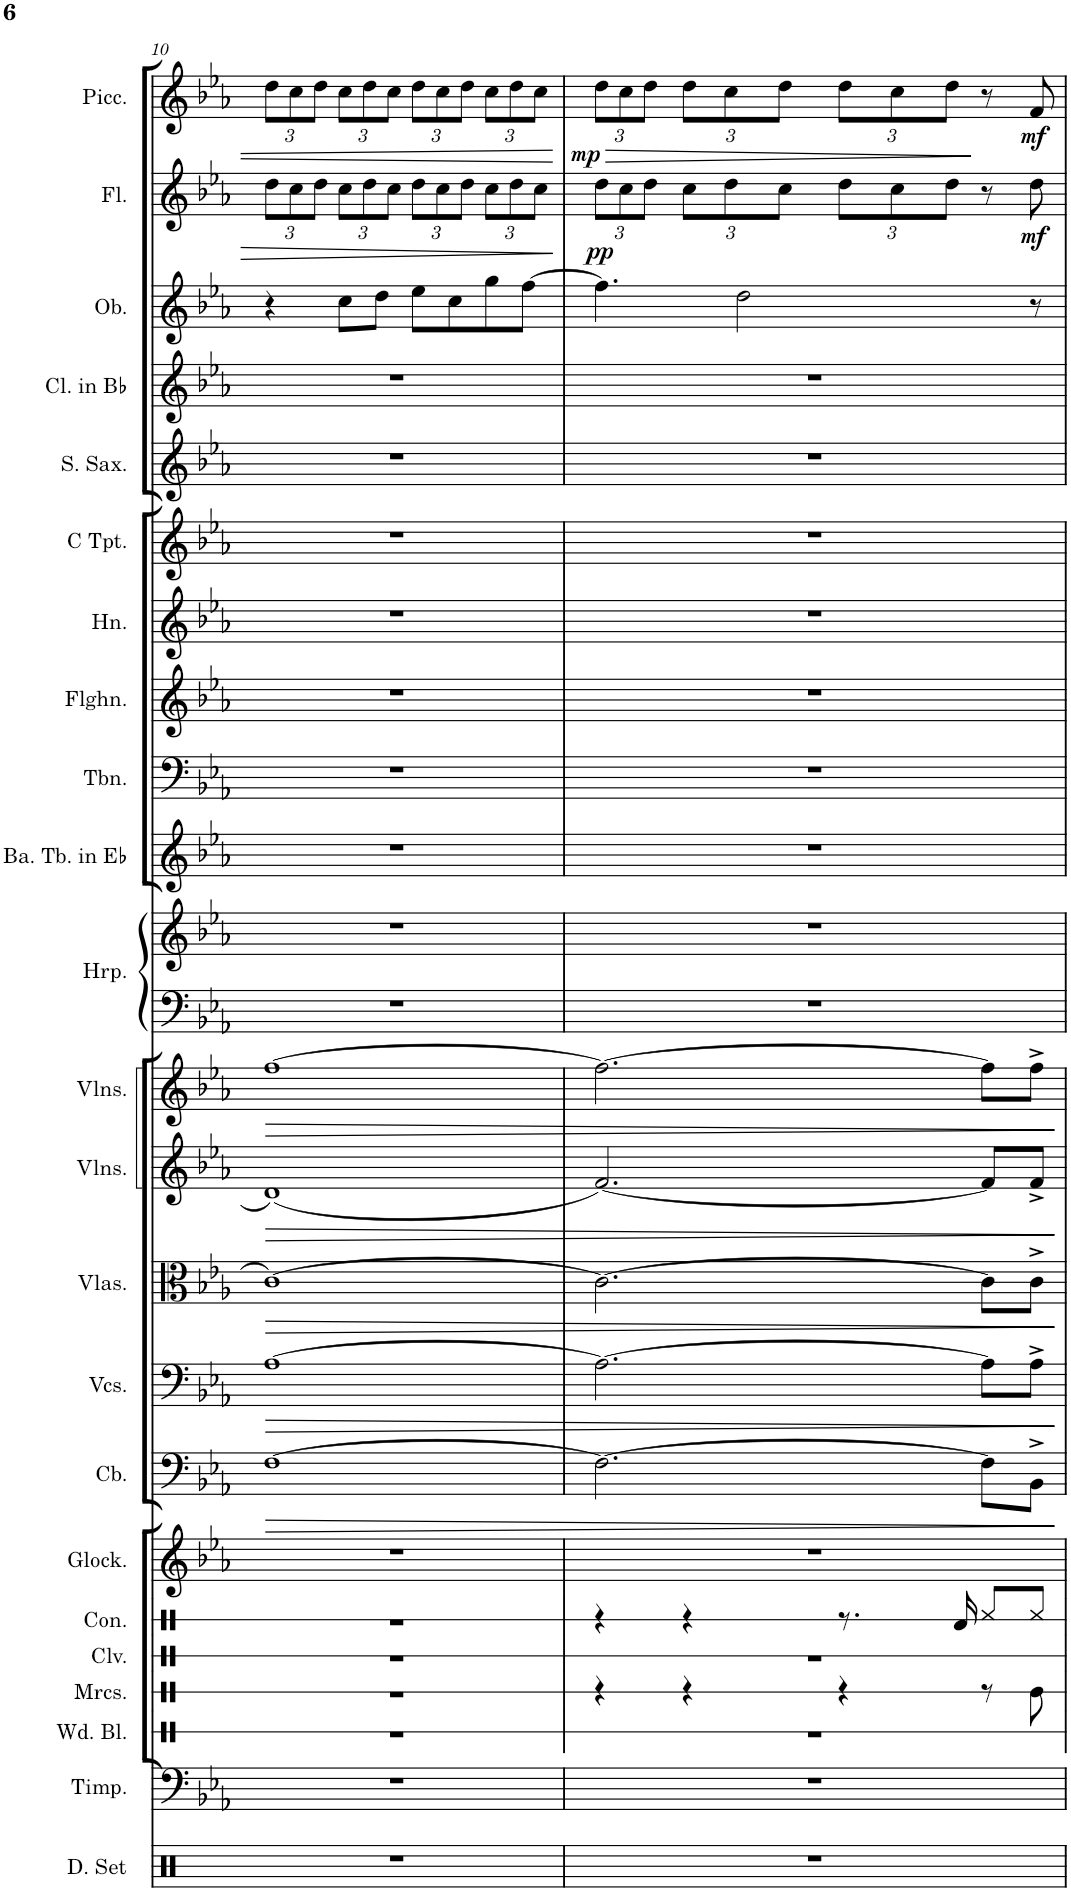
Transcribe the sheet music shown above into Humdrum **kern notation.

**kern	**kern	**kern	**kern	**kern	**dynam	**kern	**dynam	**kern	**dynam	**kern	**dynam	**kern	**dynam	**kern	**kern	**kern	**kern	**kern	**kern	**kern	**kern	**kern	**kern	**kern	**dynam	**kern	**dynam
*part20	*part19	*part18	*part17	*part16	*part16	*part15	*part15	*part14	*part14	*part13	*part13	*part12	*part12	*part11	*part11	*part10	*part9	*part8	*part7	*part6	*part5	*part4	*part3	*part2	*part2	*part1	*part1
*staff21	*staff20	*staff19	*staff18	*staff17	*staff17	*staff16	*staff16	*staff15	*staff15	*staff14	*staff14	*staff13	*staff13	*staff12	*staff11	*staff10	*staff9	*staff8	*staff7	*staff6	*staff5	*staff4	*staff3	*staff2	*staff2	*staff1	*staff1
*I"Drumset	*I"Timpani	*I"Congas	*I"Glockenspiel	*I"Contrabass	*	*I"Violoncellos	*	*I"Violas	*	*I"Violins	*	*I"Violins	*	*I"Harp	*	*I"Bass Tuba in Eb	*I"Trombone	*I"Flugelhorn	*I"Horn	*I"C Trumpet	*I"Soprano Saxophone	*I"Clarinet in Bb	*I"Oboe	*I"Flute	*	*I"Piccolo	*
*I'D. Set	*I'Timp.	*I'Con.	*I'Glock.	*I'Cb.	*	*I'Vcs.	*	*I'Vlas.	*	*I'Vlns.	*	*I'Vlns.	*	*I'Hrp.	*	*I'Ba. Tb. in Eb	*I'Tbn.	*I'Flghn.	*I'Hn.	*I'C Tpt.	*I'S. Sax.	*I'Cl. in Bb	*I'Ob.	*I'Fl.	*	*I'Picc.	*
!!LO:PB:g=z
*clefX	*clefF4	*clefX	*clefG2	*clefF4	*	*clefF4	*	*clefC3	*	*clefG2	*	*clefG2	*	*clefF4	*clefG2	*clefG2	*clefF4	*clefG2	*clefG2	*clefG2	*clefG2	*clefG2	*clefG2	*clefG2	*	*clefG2	*
*	*	*	*Trd-14c-24	*Trd7c12	*	*	*	*	*	*	*	*	*	*	*	*Trd12c21	*	*Trd1c2	*Trd4c7	*	*Trd1c2	*Trd1c2	*	*	*	*Trd-7c-12	*
*k[]	*k[b-e-a-]	*k[]	*k[b-e-a-]	*k[b-e-a-]	*	*k[b-e-a-]	*	*k[b-e-a-]	*	*k[b-e-a-]	*	*k[b-e-a-]	*	*k[b-e-a-]	*k[b-e-a-]	*k[b-e-a-]	*k[b-e-a-]	*k[b-e-a-]	*k[b-e-a-]	*k[b-e-a-]	*k[b-e-a-]	*k[b-e-a-]	*k[b-e-a-]	*k[b-e-a-]	*	*k[b-e-a-]	*
*M4/4	*M4/4	*M4/4	*M4/4	*M4/4	*	*M4/4	*	*M4/4	*	*M4/4	*	*M4/4	*	*M4/4	*M4/4	*M4/4	*M4/4	*M4/4	*M4/4	*M4/4	*M4/4	*M4/4	*M4/4	*M4/4	*	*M4/4	*
=10	=10	=10	=10	=10	=10	=10	=10	=10	=10	=10	=10	=10	=10	=10	=10	=10	=10	=10	=10	=10	=10	=10	=10	=10	=10	=10	=10
!	!	!	!	!	!LO:HP:b	!	!LO:HP:b	!	!LO:HP:b	!	!LO:HP:b	!	!LO:HP:b	!	!	!	!	!	!	!	!	!	!	!	!	!	!
*	*	*	*	*	*	*	*	*	*	*	*	*	*	*	*	*	*	*	*	*	*	*	*	*Xbrackettup	*	*Xbrackettup	*
1r	1r	1r	1r	[1F	>	[1A-	>	[1c	>	(1d	>	[1ff	>	1r	1r	1r	1r	1r	1r	1r	1r	1r	4r	12dd\L	.	12dd\L	.
.	.	.	.	.	.	.	.	.	.	.	.	.	.	.	.	.	.	.	.	.	.	.	.	12cc\	.	12cc\	.
.	.	.	.	.	.	.	.	.	.	.	.	.	.	.	.	.	.	.	.	.	.	.	.	12dd\J	.	12dd\J	.
.	.	.	.	.	.	.	.	.	.	.	.	.	.	.	.	.	.	.	.	.	.	.	8cc\L	12cc\L	.	12cc\L	.
.	.	.	.	.	.	.	.	.	.	.	.	.	.	.	.	.	.	.	.	.	.	.	.	12dd\	.	12dd\	.
.	.	.	.	.	.	.	.	.	.	.	.	.	.	.	.	.	.	.	.	.	.	.	8dd\J	.	.	.	.
.	.	.	.	.	.	.	.	.	.	.	.	.	.	.	.	.	.	.	.	.	.	.	.	12cc\J	.	12cc\J	.
.	.	.	.	.	.	.	.	.	.	.	.	.	.	.	.	.	.	.	.	.	.	.	8ee-\L	12dd\L	.	12dd\L	.
.	.	.	.	.	.	.	.	.	.	.	.	.	.	.	.	.	.	.	.	.	.	.	.	12cc\	.	12cc\	.
.	.	.	.	.	.	.	.	.	.	.	.	.	.	.	.	.	.	.	.	.	.	.	8cc\	.	.	.	.
.	.	.	.	.	.	.	.	.	.	.	.	.	.	.	.	.	.	.	.	.	.	.	.	12dd\J	.	12dd\J	.
.	.	.	.	.	.	.	.	.	.	.	.	.	.	.	.	.	.	.	.	.	.	.	8gg\	12cc\L	.	12cc\L	.
.	.	.	.	.	.	.	.	.	.	.	.	.	.	.	.	.	.	.	.	.	.	.	.	12dd\	.	12dd\	.
.	.	.	.	.	.	.	.	.	.	.	.	.	.	.	.	.	.	.	.	.	.	.	[8ff\J	.	.	.	.
.	.	.	.	.	.	.	.	.	.	.	.	.	.	.	.	.	.	.	.	.	.	.	.	12cc\J	.	12cc\J	.
=11	=11	=11	=11	=11	=11	=11	=11	=11	=11	=11	=11	=11	=11	=11	=11	=11	=11	=11	=11	=11	=11	=11	=11	=11	=11	=11	=11
!	!	!	!	!	!	!	!	!	!	!	!	!	!	!	!	!	!	!	!	!	!	!	!	!	!LO:DY:b	!	!LO:HP:b
!	!	!	!	!	!	!	!	!	!	!	!	!	!	!	!	!	!	!	!	!	!	!	!	!	!	!	!LO:DY:n=1:b
1r	1r	4r	1r	2.F\_	.	2.A-\_	.	2.c\_	.	[2.f/)	.	2.ff\_	.	1r	1r	1r	1r	1r	1r	1r	1r	1r	4.ff\]	12dd\L	pp	12dd\L	> mp
.	.	.	.	.	.	.	.	.	.	.	.	.	.	.	.	.	.	.	.	.	.	.	.	12cc\	.	12cc\	.
.	.	.	.	.	.	.	.	.	.	.	.	.	.	.	.	.	.	.	.	.	.	.	.	12dd\J	.	12dd\J	.
.	.	4r	.	.	.	.	.	.	.	.	.	.	.	.	.	.	.	.	.	.	.	.	.	12cc\L	.	12dd\L	.
.	.	.	.	.	.	.	.	.	.	.	.	.	.	.	.	.	.	.	.	.	.	.	.	12dd\	.	12cc\	.
.	.	.	.	.	.	.	.	.	.	.	.	.	.	.	.	.	.	.	.	.	.	.	2dd\	.	.	.	.
.	.	.	.	.	.	.	.	.	.	.	.	.	.	.	.	.	.	.	.	.	.	.	.	12cc\J	.	12dd\J	.
.	.	8.r	.	.	.	.	.	.	.	.	.	.	.	.	.	.	.	.	.	.	.	.	.	12dd\L	.	12dd\L	.
.	.	.	.	.	.	.	.	.	.	.	.	.	.	.	.	.	.	.	.	.	.	.	.	12cc\	.	12cc\	.
.	.	.	.	.	.	.	.	.	.	.	.	.	.	.	.	.	.	.	.	.	.	.	.	12dd\J	.	12dd\J	.
.	.	16Rd/	.	.	.	.	.	.	.	.	.	.	.	.	.	.	.	.	.	.	.	.	.	.	.	.	.
.	.	8Rf/L	.	8F\L]	.	8A-\L]	.	8c\L]	.	8f/L]	.	8ff\L]	.	.	.	.	.	.	.	.	.	.	.	8r	.	8r	]
!	!	!	!	!	!	!	!	!	!	!	!	!	!	!	!	!	!	!	!	!	!	!	!	!	!LO:DY:b	!	!LO:DY:n=2:b
.	.	8Rf/J	.	8BB-^\J	.	8A-^\J	.	8c^\J	.	8f^/J	.	8ff^\J	.	.	.	.	.	.	.	.	.	.	8r	8dd\	mf	8f/	mf
.	.	.	.	.	]	.	]	.	]	.	]	.	]	.	.	.	.	.	.	.	.	.	.	.	.	.	.
=	=	=	=	=	=	=	=	=	=	=	=	=	=	=	=	=	=	=	=	=	=	=	=	=	=	=	=
*-	*-	*-	*-	*-	*-	*-	*-	*-	*-	*-	*-	*-	*-	*-	*-	*-	*-	*-	*-	*-	*-	*-	*-	*-	*-	*-	*-
